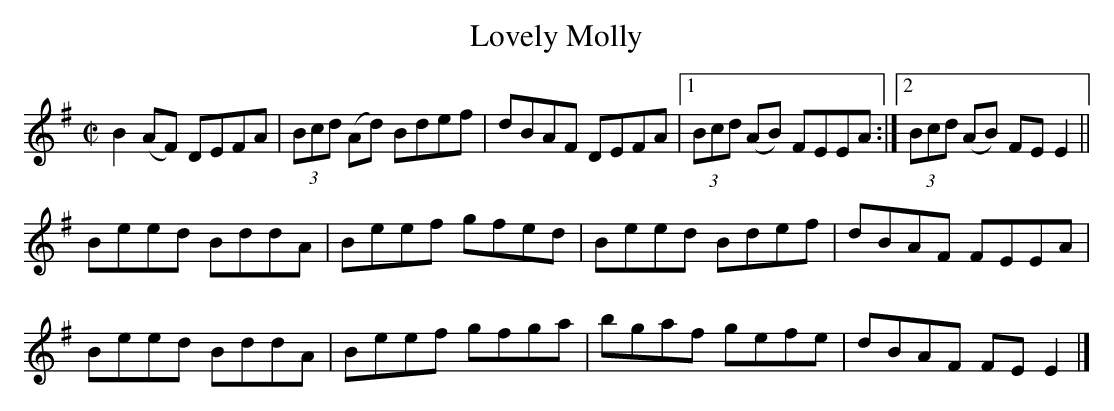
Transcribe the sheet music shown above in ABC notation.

X:1
T: Lovely Molly
M: C|
L: 1/8
K: Em
B2(AF) DEFA|(3Bcd (Ad) Bdef|dBAF DEFA|1(3Bcd (AB) FEEA:|2(3Bcd (AB) FEE2||
Beed BddA|Beef gfed|Beed Bdef|dBAF FEEA|
Beed BddA|Beef gfga|bgaf gefe|dBAF FEE2|]
